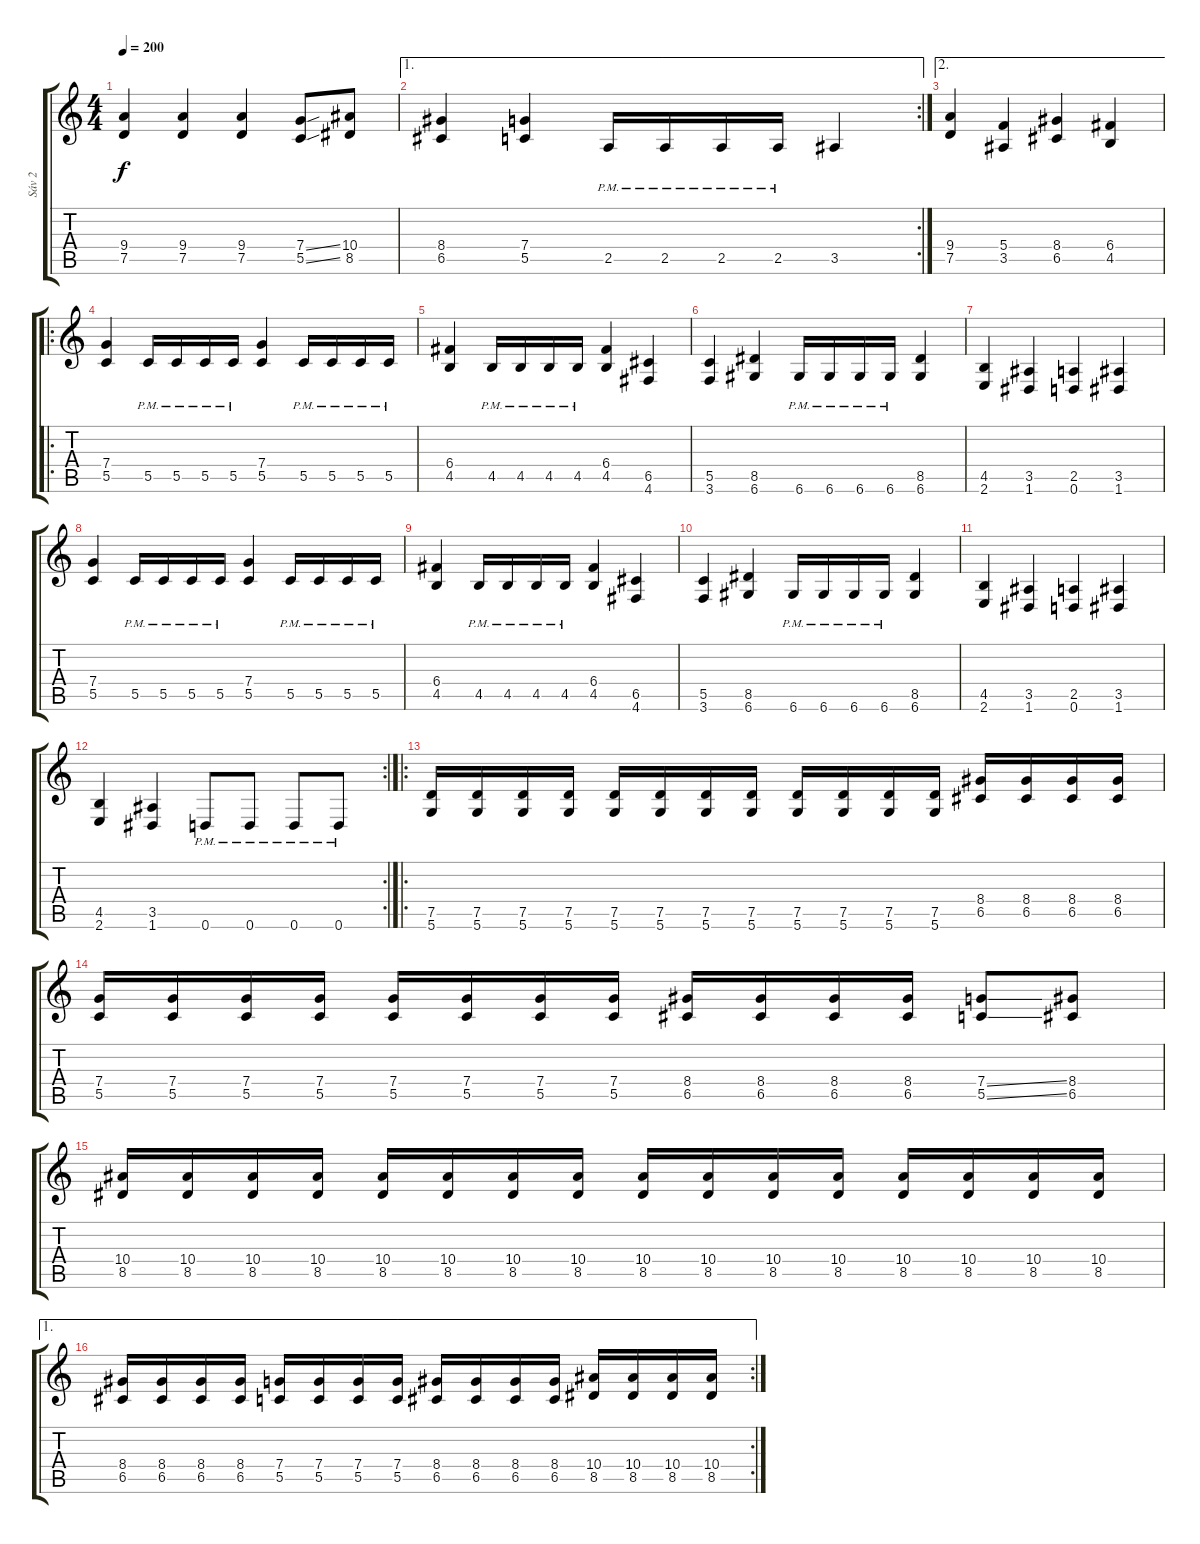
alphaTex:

\track ("Sáv 2" "Sáv 2") {instrument electricguitarclean}
\staff {score tabs}
\tuning (D4 A3 F3 C3 G2 D2) {hide}
\ts (4 4)
\tempo 200
\clef g2
\ks c
(9.4 7.5).4{dy f} (9.4 7.5).4 (9.4 7.5).4 (7.4{ss} 5.5{ss}).8 (10.4 8.5).8 |
\ae 1
\rc 2
(8.4 6.5).4 (7.4 5.5).4 2.5{pm}.16 2.5{pm}.16 2.5{pm}.16 2.5{pm}.16 3.5.4 |
\ae 2
(9.4 7.5).4 (5.4 3.5).4 (8.4 6.5).4 (6.4 4.5).4 |
\ro
(7.4 5.5).4 5.5{pm}.16 5.5{pm}.16 5.5{pm}.16 5.5{pm}.16 (7.4 5.5).4 5.5{pm}.16 5.5{pm}.16 5.5{pm}.16 5.5{pm}.16 |
(6.4 4.5).4 4.5{pm}.16 4.5{pm}.16 4.5{pm}.16 4.5{pm}.16 (6.4 4.5).4 (6.5 4.6).4 |
(5.5 3.6).4 (8.5 6.6).4 6.6{pm}.16 6.6{pm}.16 6.6{pm}.16 6.6{pm}.16 (8.5 6.6).4 |
(4.5 2.6).4 (3.5 1.6).4 (2.5 0.6).4 (3.5 1.6).4 |
(7.4 5.5).4 5.5{pm}.16 5.5{pm}.16 5.5{pm}.16 5.5{pm}.16 (7.4 5.5).4 5.5{pm}.16 5.5{pm}.16 5.5{pm}.16 5.5{pm}.16 |
(6.4 4.5).4 4.5{pm}.16 4.5{pm}.16 4.5{pm}.16 4.5{pm}.16 (6.4 4.5).4 (6.5 4.6).4 |
(5.5 3.6).4 (8.5 6.6).4 6.6{pm}.16 6.6{pm}.16 6.6{pm}.16 6.6{pm}.16 (8.5 6.6).4 |
(4.5 2.6).4 (3.5 1.6).4 (2.5 0.6).4 (3.5 1.6).4 |
\rc 2
(4.5 2.6).4 (3.5 1.6).4 0.6{pm}.8 0.6{pm}.8 0.6{pm}.8 0.6{pm}.8 |
\ro
(7.5 5.6).16 (7.5 5.6).16 (7.5 5.6).16 (7.5 5.6).16 (7.5 5.6).16 (7.5 5.6).16 (7.5 5.6).16 (7.5 5.6).16 (7.5 5.6).16 (7.5 5.6).16 (7.5 5.6).16 (7.5 5.6).16 (8.4 6.5).16 (8.4 6.5).16 (8.4 6.5).16 (8.4 6.5).16 |
(7.4 5.5).16 (7.4 5.5).16 (7.4 5.5).16 (7.4 5.5).16 (7.4 5.5).16 (7.4 5.5).16 (7.4 5.5).16 (7.4 5.5).16 (8.4 6.5).16 (8.4 6.5).16 (8.4 6.5).16 (8.4 6.5).16 (7.4{ss} 5.5{ss}).8 (8.4 6.5).8 |
(10.4 8.5).16 (10.4 8.5).16 (10.4 8.5).16 (10.4 8.5).16 (10.4 8.5).16 (10.4 8.5).16 (10.4 8.5).16 (10.4 8.5).16 (10.4 8.5).16 (10.4 8.5).16 (10.4 8.5).16 (10.4 8.5).16 (10.4 8.5).16 (10.4 8.5).16 (10.4 8.5).16 (10.4 8.5).16 |
\ae 1
\rc 2
(8.4 6.5).16 (8.4 6.5).16 (8.4 6.5).16 (8.4 6.5).16 (7.4 5.5).16 (7.4 5.5).16 (7.4 5.5).16 (7.4 5.5).16 (8.4 6.5).16 (8.4 6.5).16 (8.4 6.5).16 (8.4 6.5).16 (10.4 8.5).16 (10.4 8.5).16 (10.4 8.5).16 (10.4 8.5).16
